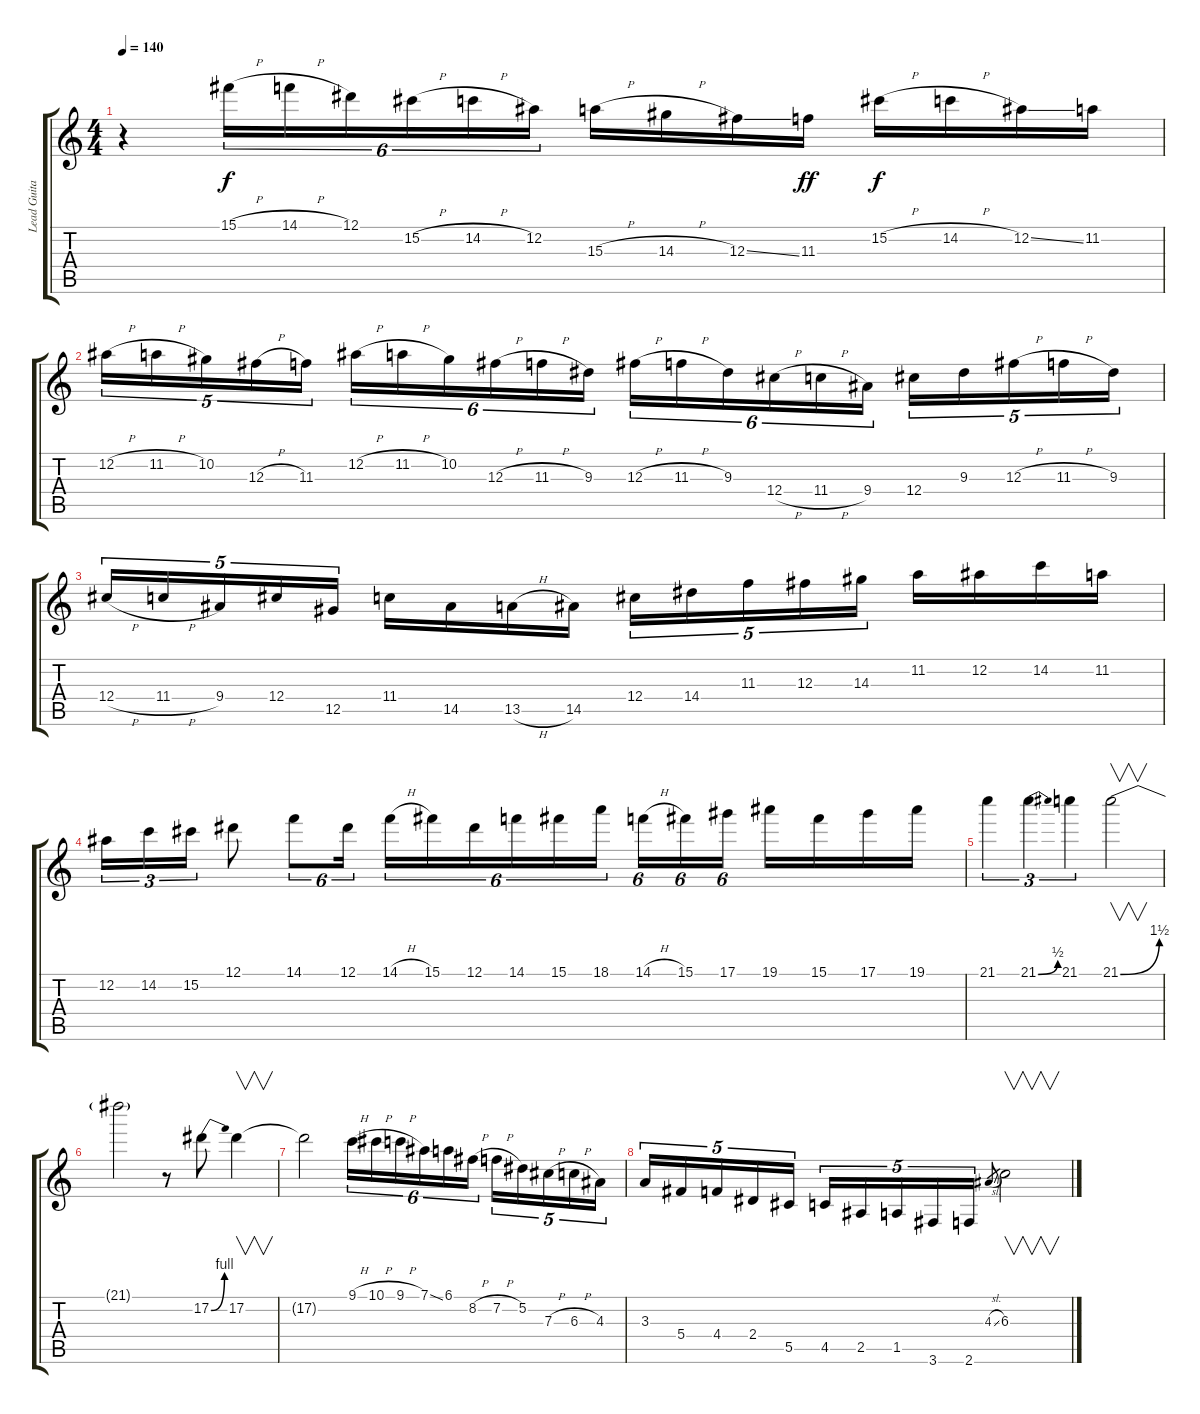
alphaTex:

\track ("Lead Guitar" "Lead Guita") {instrument overdrivenguitar}
\staff {score tabs}
\tuning (Eb4 Bb3 Gb3 Db3 Ab2 Eb2) {hide}
\ts (4 4)
\tempo 140
\clef g2
\ks c
r.4{dy f} 15.1{h}.16{tu (6 4)} 14.1{h}.16{tu (6 4)} 12.1.16{tu (6 4)} 15.2{h}.16{tu (6 4)} 14.2{h}.16{tu (6 4)} 12.2.16{tu (6 4)} 15.3{h}.16 14.3{h}.16 12.3{ss}.16 11.3.16{dy ff} 15.2{h}.16{dy f} 14.2{h}.16 12.2{ss}.16 11.2.16 |
12.2{h}.16{tu (5 4)} 11.2{h}.16{tu (5 4)} 10.2.16{tu (5 4)} 12.3{h}.16{tu (5 4)} 11.3.16{tu (5 4)} 12.2{h}.16{tu (6 4)} 11.2{h}.16{tu (6 4)} 10.2.16{tu (6 4)} 12.3{h}.16{tu (6 4)} 11.3{h}.16{tu (6 4)} 9.3.16{tu (6 4)} 12.3{h}.16{tu (6 4)} 11.3{h}.16{tu (6 4)} 9.3.16{tu (6 4)} 12.4{h}.16{tu (6 4)} 11.4{h}.16{tu (6 4)} 9.4.16{tu (6 4)} 12.4.16{tu (5 4)} 9.3.16{tu (5 4)} 12.3{h}.16{tu (5 4)} 11.3{h}.16{tu (5 4)} 9.3.16{tu (5 4)} |
12.4{h}.16{tu (5 4)} 11.4{h}.16{tu (5 4)} 9.4.16{tu (5 4)} 12.4.16{tu (5 4)} 12.5.16{tu (5 4)} 11.4.16 14.5.16 13.5{h}.16 14.5.16 12.4.16{tu (5 4)} 14.4.16{tu (5 4)} 11.3.16{tu (5 4)} 12.3.16{tu (5 4)} 14.3.16{tu (5 4)} 11.2.16 12.2.16 14.2.16 11.2.16 |
12.2.16{tu (3 2)} 14.2.16{tu (3 2)} 15.2.16{tu (3 2)} 12.1.8 14.1.8{tu (6 4)} 12.1.16{tu (6 4)} 14.1{h}.16{tu (6 4)} 15.1.16{tu (6 4)} 12.1.16{tu (6 4)} 14.1.16{tu (6 4)} 15.1.16{tu (6 4)} 18.1.16{tu (6 4)} 14.1{h}.16{tu (6 4)} 15.1.16{tu (6 4)} 17.1.16{tu (6 4)} 19.1.16 15.1.16 17.1.16 19.1.16 |
21.1.4{tu (3 2)} 21.1{be (bend 0 0 60 2)}.4{tu (3 2)} 21.1.4{tu (3 2)} 21.1{be (bend 0 0 60 6)}.2{v} |
21.1{t}.2 r.8 17.2{be (bend 0 0 60 4)}.8 17.2.4{v} |
17.2{t}.2 9.1{h}.16{tu (6 4)} 10.1{h}.16{tu (6 4)} 9.1{h}.16{tu (6 4)} 7.1{ss}.16{tu (6 4)} 6.1.16{tu (6 4)} 8.2{h}.16{tu (6 4)} 7.2{h}.16{tu (5 4)} 5.2.16{tu (5 4)} 7.3{h}.16{tu (5 4)} 6.3{h}.16{tu (5 4)} 4.3.16{tu (5 4)} |
3.3.16{tu (5 4)} 5.4.16{tu (5 4)} 4.4.16{tu (5 4)} 2.4.16{tu (5 4)} 5.5.16{tu (5 4)} 4.5.16{tu (5 4)} 2.5.16{tu (5 4)} 1.5.16{tu (5 4)} 3.6.16{tu (5 4)} 2.6.16{tu (5 4)} 4.3{sl}.8{gr} 6.3.2{v}
